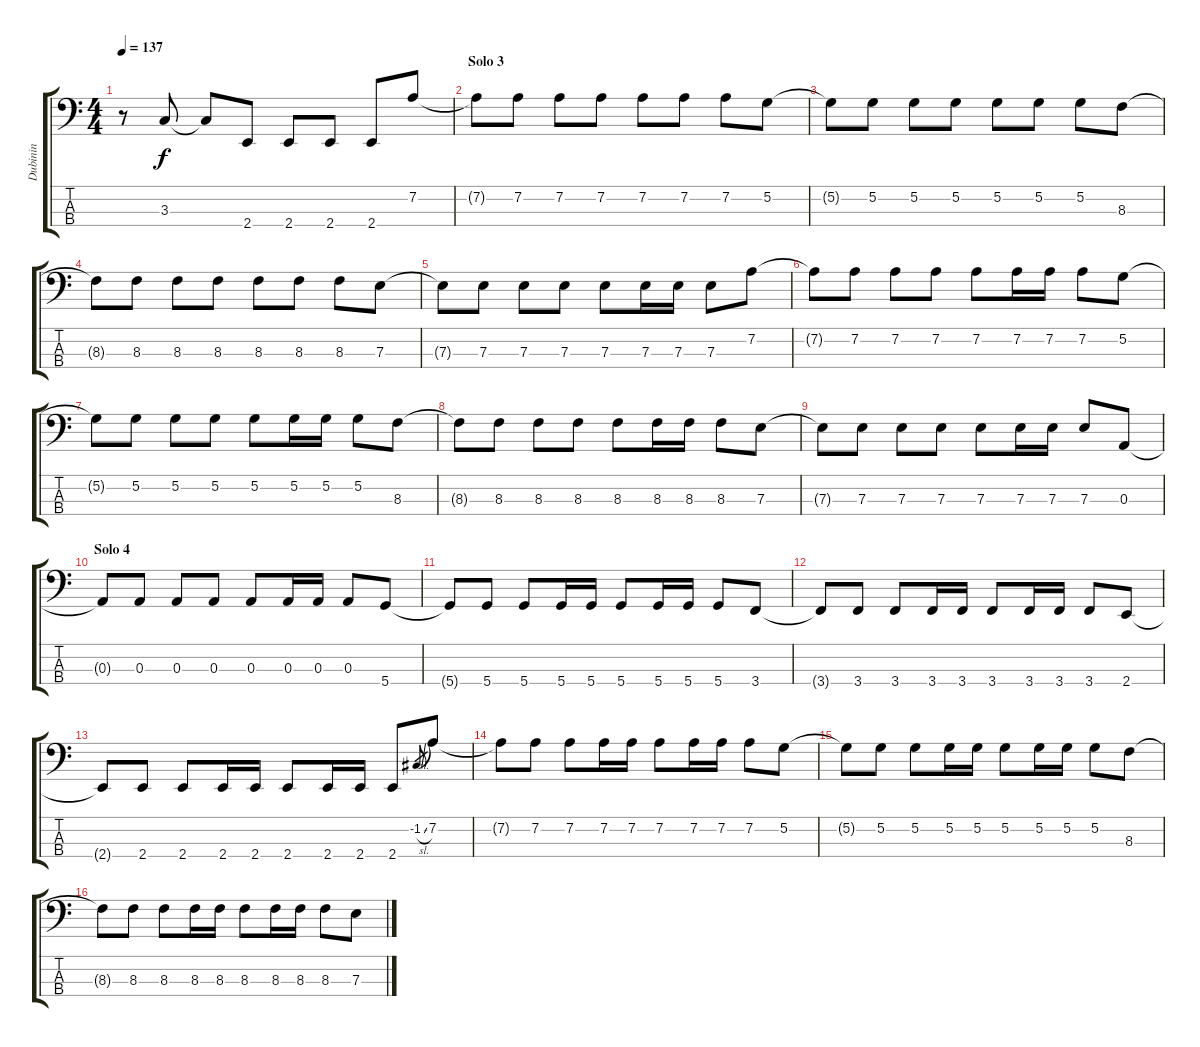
\track ("Dubinin" "Dubinin") {instrument electricbassfinger}
\staff {score tabs}
\tuning (G2 D2 A1 D1) {hide}
\ts (4 4)
\tempo 137
\clef f4
\ks c
r.8{dy f} 3.3.8 3.3{t}.8 2.4.8 2.4.8 2.4.8 2.4.8 7.2.8 |
\section ("" "Solo 3")
7.2{t}.8 7.2.8 7.2.8 7.2.8 7.2.8 7.2.8 7.2.8 5.2.8 |
5.2{t}.8 5.2.8 5.2.8 5.2.8 5.2.8 5.2.8 5.2.8 8.3.8 |
8.3{t}.8 8.3.8 8.3.8 8.3.8 8.3.8 8.3.8 8.3.8 7.3.8 |
7.3{t}.8 7.3.8 7.3.8 7.3.8 7.3.8 7.3.16 7.3.16 7.3.8 7.2.8 |
7.2{t}.8 7.2.8 7.2.8 7.2.8 7.2.8 7.2.16 7.2.16 7.2.8 5.2.8 |
5.2{t}.8 5.2.8 5.2.8 5.2.8 5.2.8 5.2.16 5.2.16 5.2.8 8.3.8 |
8.3{t}.8 8.3.8 8.3.8 8.3.8 8.3.8 8.3.16 8.3.16 8.3.8 7.3.8 |
7.3{t}.8 7.3.8 7.3.8 7.3.8 7.3.8 7.3.16 7.3.16 7.3.8 0.3.8 |
\section ("" "Solo 4")
0.3{t}.8 0.3.8 0.3.8 0.3.8 0.3.8 0.3.16 0.3.16 0.3.8 5.4.8 |
5.4{t}.8 5.4.8 5.4.8 5.4.16 5.4.16 5.4.8 5.4.16 5.4.16 5.4.8 3.4.8 |
3.4{t}.8 3.4.8 3.4.8 3.4.16 3.4.16 3.4.8 3.4.16 3.4.16 3.4.8 2.4.8 |
2.4{t}.8 2.4.8 2.4.8 2.4.16 2.4.16 2.4.8 2.4.16 2.4.16 2.4.8 -1.2{sl}.8{gr} 7.2.8 |
7.2{t}.8 7.2.8 7.2.8 7.2.16 7.2.16 7.2.8 7.2.16 7.2.16 7.2.8 5.2.8 |
5.2{t}.8 5.2.8 5.2.8 5.2.16 5.2.16 5.2.8 5.2.16 5.2.16 5.2.8 8.3.8 |
8.3{t}.8 8.3.8 8.3.8 8.3.16 8.3.16 8.3.8 8.3.16 8.3.16 8.3.8 7.3.8
